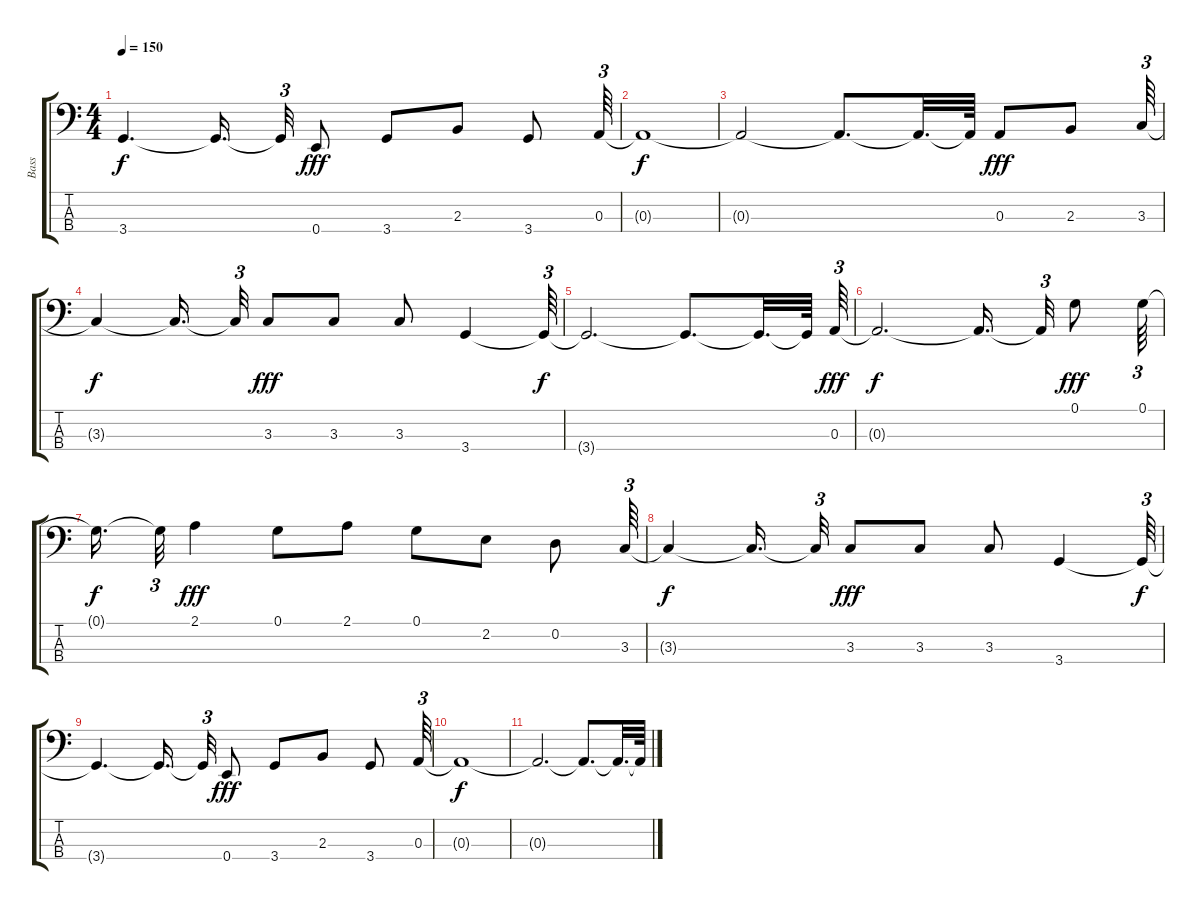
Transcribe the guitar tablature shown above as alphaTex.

\track ("Bass" "Bass") {instrument electricbassfinger}
\staff {score tabs}
\tuning (G2 D2 A1 E1) {hide}
\ts (4 4)
\tempo 150
\clef f4
\ks c
3.4{t}.4{d dy f} 3.4{t}.16{d beam splitsecondary} 3.4{t}.32{tu (3 2)} 0.4.8{dy fff} 3.4.8 2.3.8 3.4.8 0.3.64{tu (3 2)} |
0.3{t}.1{dy f} |
0.3{t}.2 0.3{t}.8{d} 0.3{t}.32{d} 0.3{t}.64 0.3.8{dy fff} 2.3.8 3.3.64{tu (3 2)} |
3.3{t}.4{dy f} 3.3{t}.16{d beam splitsecondary} 3.3{t}.32{tu (3 2)} 3.3.8{dy fff} 3.3.8 3.3.8 3.4.4 3.4{t}.64{tu (3 2) dy f} |
3.4{t}.2{d} 3.4{t}.8{d} 3.4{t}.32{d} 3.4{t}.64 0.3.64{tu (3 2) dy fff} |
0.3{t}.2{d dy f} 0.3{t}.16{d beam splitsecondary} 0.3{t}.32{tu (3 2)} 0.1.8{dy fff} 0.1.64{tu (3 2)} |
0.1{t}.16{d dy f} 0.1{t}.32{tu (3 2)} 2.1.4{dy fff} 0.1.8 2.1.8 0.1.8 2.2.8 0.2.8 3.3.64{tu (3 2)} |
3.3{t}.4{dy f} 3.3{t}.16{d beam splitsecondary} 3.3{t}.32{tu (3 2)} 3.3.8{dy fff} 3.3.8 3.3.8 3.4.4 3.4{t}.64{tu (3 2) dy f} |
3.4{t}.4{d} 3.4{t}.16{d beam splitsecondary} 3.4{t}.32{tu (3 2)} 0.4.8{dy fff} 3.4.8 2.3.8 3.4.8 0.3.64{tu (3 2)} |
0.3{t}.1{dy f} |
0.3{t}.2{d} 0.3{t}.8{d} 0.3{t}.32{d} 0.3{t}.64
